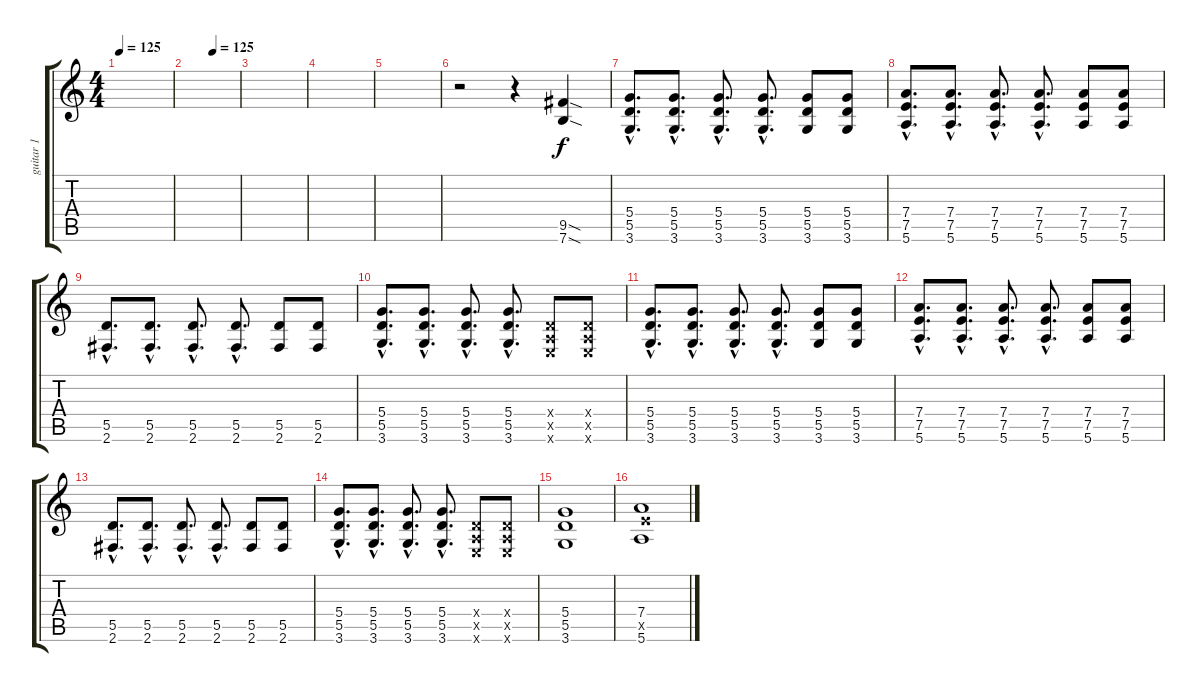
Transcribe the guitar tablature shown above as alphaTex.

\track ("guitar 1" "guitar 1") {instrument distortionguitar}
\staff {score tabs}
\tuning (E4 B3 G3 D3 A2 E2) {hide}
\ts (4 4)
\tempo 125
\tempo 115
\tempo 125
\clef g2
\ks c
|
\tempo (125 0.5)
|
|
|
|
r.2 r.4 (9.5{sod} 7.6{sod}).4 |
(5.4{hac} 5.5{hac} 3.6{hac}).8{d} (5.4{hac} 5.5{hac} 3.6{hac}).8{d} (5.4{hac} 5.5{hac} 3.6{hac}).8{d} (5.4{hac} 5.5{hac} 3.6{hac}).8{d} (5.4 5.5 3.6).8 (5.4 5.5 3.6).8 |
(7.4{hac} 7.5{hac} 5.6{hac}).8{d} (7.4{hac} 7.5{hac} 5.6{hac}).8{d} (7.4{hac} 7.5{hac} 5.6{hac}).8{d} (7.4{hac} 7.5{hac} 5.6{hac}).8{d} (7.4 7.5 5.6).8 (7.4 7.5 5.6).8 |
(5.5{hac} 2.6{hac}).8{d} (5.5{hac} 2.6{hac}).8{d} (5.5{hac} 2.6{hac}).8{d} (5.5{hac} 2.6{hac}).8{d} (5.5 2.6).8 (5.5 2.6).8 |
(5.4{hac} 5.5{hac} 3.6{hac}).8{d} (5.4{hac} 5.5{hac} 3.6{hac}).8{d} (5.4{hac} 5.5{hac} 3.6{hac}).8{d} (5.4{hac} 5.5{hac} 3.6{hac}).8{d} (0.4{x} 0.5{x} 0.6{x}).8 (0.4{x} 0.5{x} 0.6{x}).8 |
(5.4{hac} 5.5{hac} 3.6{hac}).8{d} (5.4{hac} 5.5{hac} 3.6{hac}).8{d} (5.4{hac} 5.5{hac} 3.6{hac}).8{d} (5.4{hac} 5.5{hac} 3.6{hac}).8{d} (5.4 5.5 3.6).8 (5.4 5.5 3.6).8 |
(7.4{hac} 7.5{hac} 5.6{hac}).8{d} (7.4{hac} 7.5{hac} 5.6{hac}).8{d} (7.4{hac} 7.5{hac} 5.6{hac}).8{d} (7.4{hac} 7.5{hac} 5.6{hac}).8{d} (7.4 7.5 5.6).8 (7.4 7.5 5.6).8 |
(5.5{hac} 2.6{hac}).8{d} (5.5{hac} 2.6{hac}).8{d} (5.5{hac} 2.6{hac}).8{d} (5.5{hac} 2.6{hac}).8{d} (5.5 2.6).8 (5.5 2.6).8 |
(5.4{hac} 5.5{hac} 3.6{hac}).8{d} (5.4{hac} 5.5{hac} 3.6{hac}).8{d} (5.4{hac} 5.5{hac} 3.6{hac}).8{d} (5.4{hac} 5.5{hac} 3.6{hac}).8{d} (0.4{x} 0.5{x} 0.6{x}).8 (0.4{x} 0.5{x} 0.6{x}).8 |
(5.4 5.5 3.6).1 |
(7.4 7.5{x} 5.6).1
